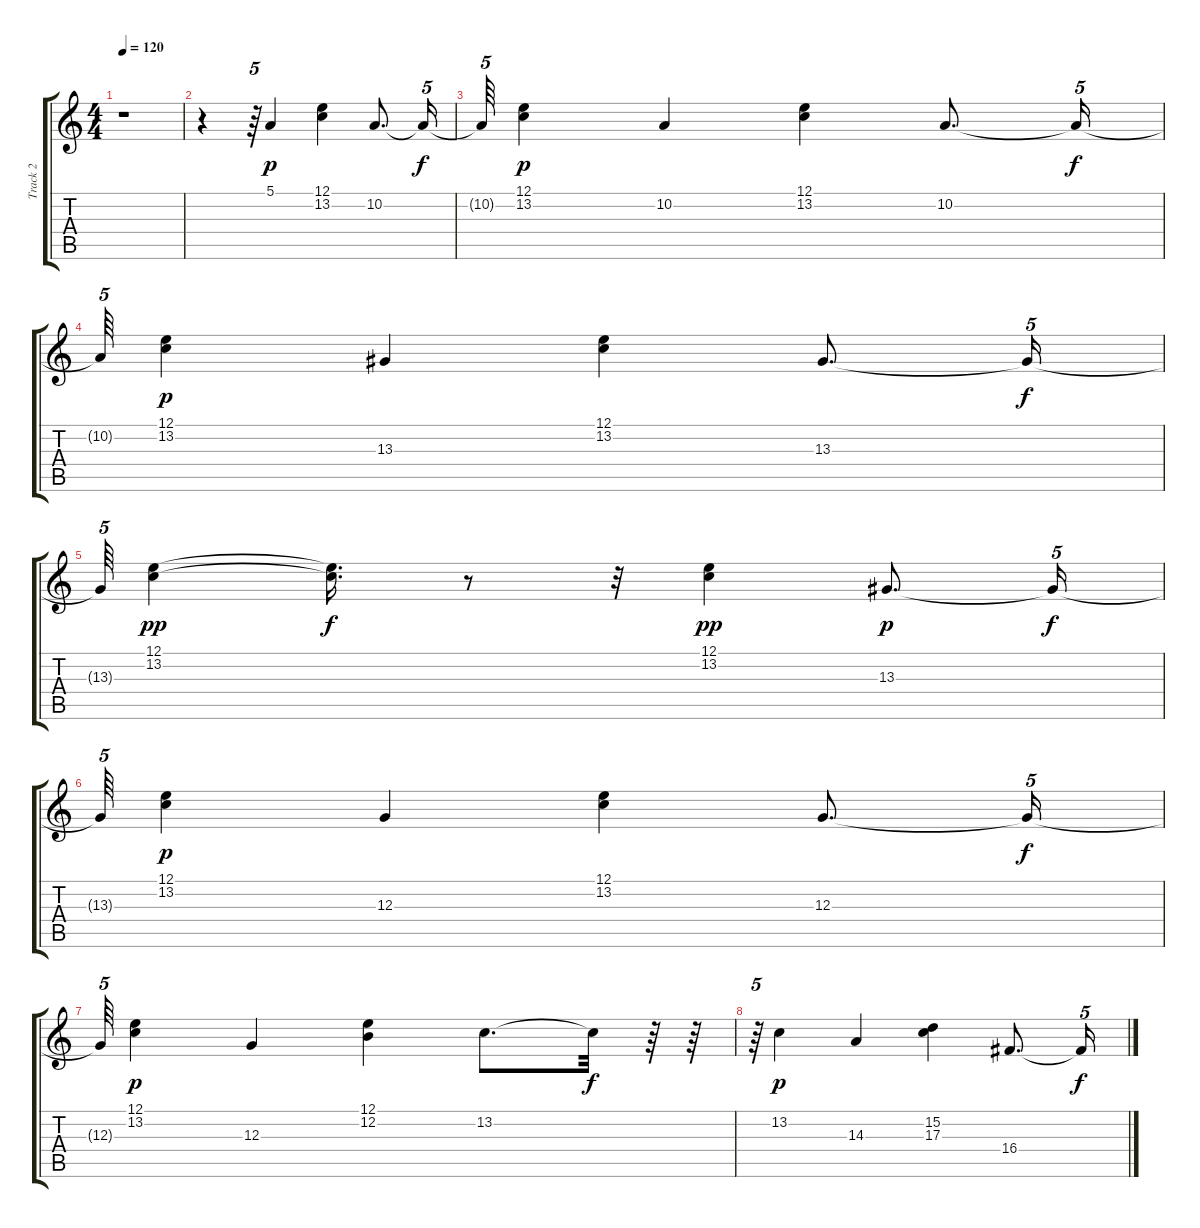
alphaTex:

\track ("Track 2" "Track 2") {instrument honkytonkpiano}
\staff {score tabs}
\tuning (E4 B3 G3 D3 A2 E2) {hide}
\ts (4 4)
\tempo 120
\clef g2
\ks c
r.1{dy mp} |
r.4 r.64{tu (5 4)} 5.1.4{dy p} (12.1 13.2).4 10.2.8{d} 10.2{t}.16{tu (5 4) dy f} |
10.2{t}.64{tu (5 4)} (12.1 13.2).4{dy p} 10.2.4 (12.1 13.2).4 10.2.8{d} 10.2{t}.16{tu (5 4) dy f} |
10.2{t}.64{tu (5 4)} (12.1 13.2).4{dy p} 13.3.4 (12.1 13.2).4 13.3.8{d} 13.3{t}.16{tu (5 4) dy f} |
13.3{t}.64{tu (5 4)} (12.1 13.2).4{dy pp} (12.1{t} 13.2{t}).16{d dy f} r.8 r.32 (12.1 13.2).4{dy pp} 13.3.8{d dy p} 13.3{t}.16{tu (5 4) dy f} |
13.3{t}.64{tu (5 4)} (12.1 13.2).4{dy p} 12.3.4 (12.1 13.2).4 12.3.8{d} 12.3{t}.16{tu (5 4) dy f} |
12.3{t}.64{tu (5 4)} (12.1 13.2).4{dy p} 12.3.4 (12.1 12.2).4 13.2.8{d} 13.2{t}.32{dy f} r.64 r.64 |
r.64{tu (5 4)} 13.2.4{dy p} 14.3.4 (15.2 17.3).4 16.4.8{d} 16.4{t}.16{tu (5 4) dy f}
